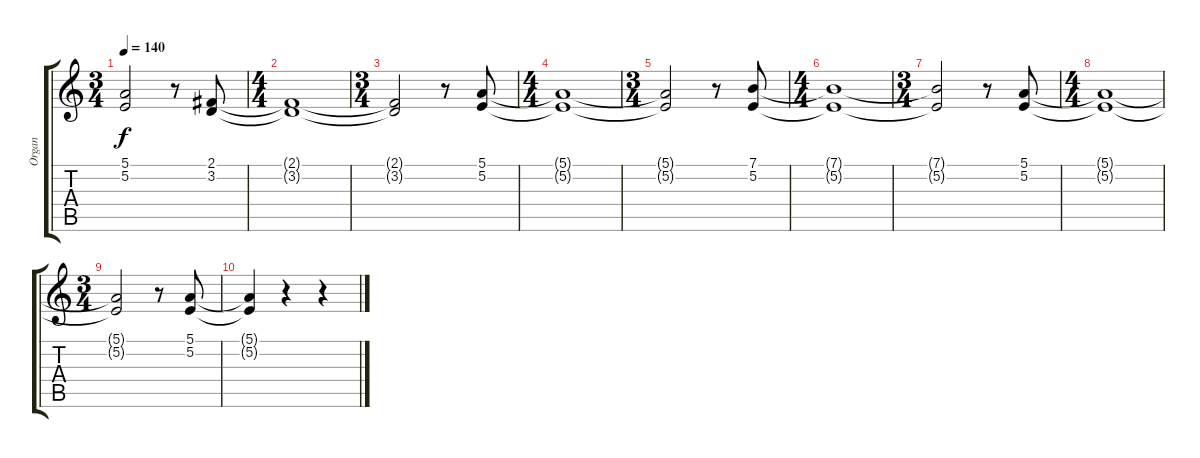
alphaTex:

\track ("Organ" "Organ") {instrument drawbarorgan}
\staff {score tabs}
\tuning (E4 B3 G3 D3 A2 E2) {hide}
\ts (3 4)
\tempo 140
\clef g2
\ks c
(5.1{t} 5.2{t}).2{dy f} r.8 (2.1 3.2).8 |
\ts (4 4)
(2.1{t} 3.2{t}).1 |
\ts (3 4)
(2.1{t} 3.2{t}).2 r.8 (5.1 5.2).8 |
\ts (4 4)
(5.1{t} 5.2{t}).1 |
\ts (3 4)
(5.1{t} 5.2{t}).2 r.8 (7.1 5.2).8 |
\ts (4 4)
(7.1{t} 5.2{t}).1 |
\ts (3 4)
(7.1{t} 5.2{t}).2 r.8 (5.1 5.2).8 |
\ts (4 4)
(5.1{t} 5.2{t}).1 |
\ts (3 4)
(5.1{t} 5.2{t}).2 r.8 (5.1 5.2).8 |
(5.1{t} 5.2{t}).4 r.4 r.4
